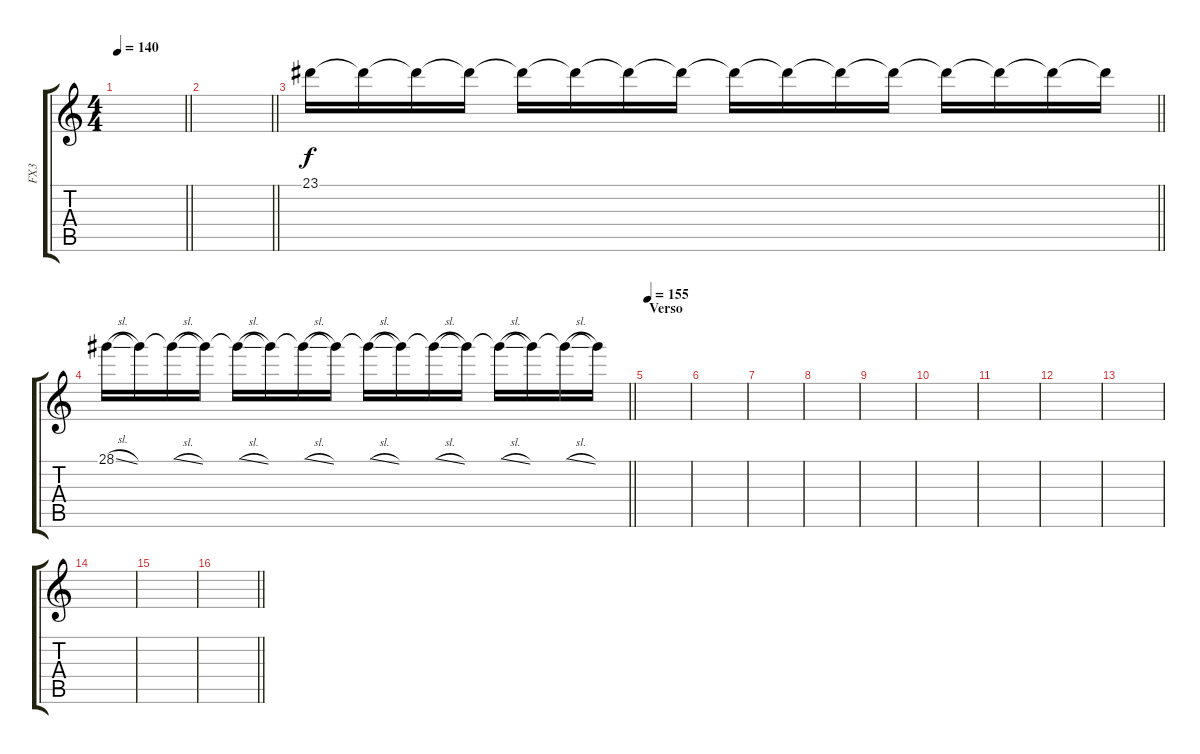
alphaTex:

\track ("FX3" "FX3") {instrument gunshot}
\staff {score tabs}
\tuning (E4 B3 G3 D3 A2 E2) {hide}
\ts (4 4)
\tempo 140
\clef g2
\barLineRight lightlight
\ks c
|
\barLineRight lightlight
|
\barLineRight lightlight
23.1.16 23.1{t}.16 23.1{t}.16 23.1{t}.16 23.1{t}.16 23.1{t}.16 23.1{t}.16 23.1{t}.16 23.1{t}.16 23.1{t}.16 23.1{t}.16 23.1{t}.16 23.1{t}.16 23.1{t}.16 23.1{t}.16 23.1{t}.16 |
\barLineRight lightlight
28.1{sl}.16{volume 9 instrument dulcimer} 28.1{t}.16 28.1{sl t}.16 28.1{t}.16 28.1{sl t}.16 28.1{t}.16 28.1{sl t}.16 28.1{t}.16 28.1{sl t}.16 28.1{t}.16 28.1{sl t}.16 28.1{t}.16 28.1{sl t}.16 28.1{t}.16 28.1{sl t}.16 28.1{t}.16 |
\section ("" "Verso")
\tempo 155
|
|
|
|
|
|
|
|
|
|
|
\barLineRight lightlight
